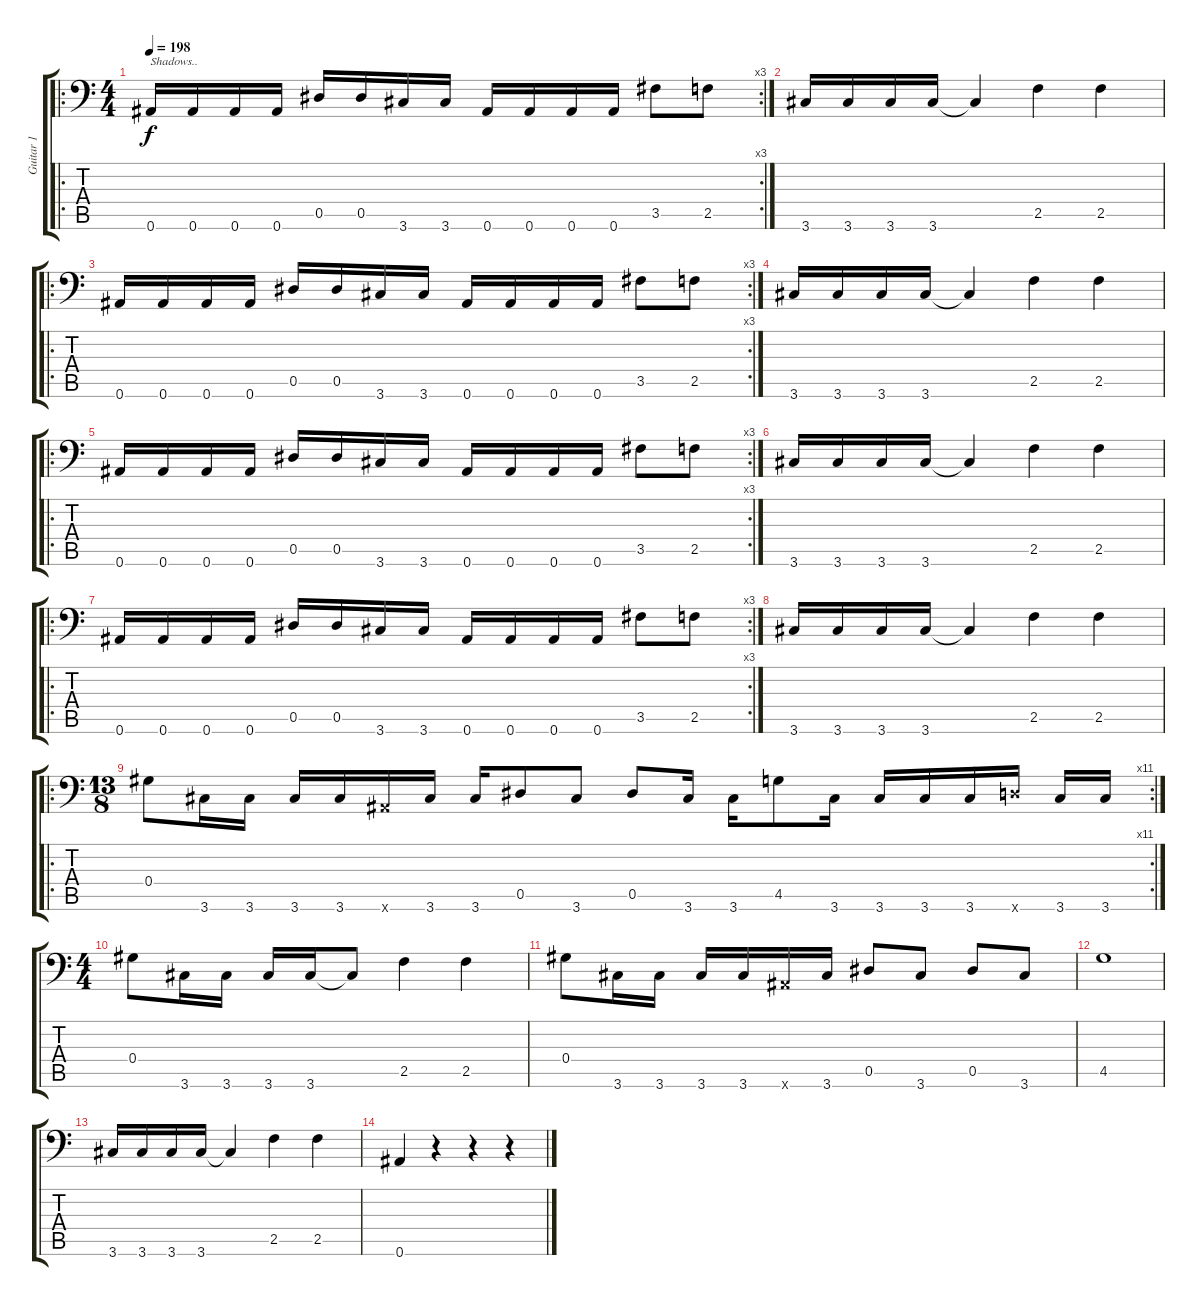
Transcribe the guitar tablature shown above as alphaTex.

\track ("Guitar 1" "Guitar 1") {instrument distortionguitar}
\staff {score tabs}
\tuning (Bb3 F3 Db3 Ab2 Eb2 Bb1) {hide}
\ro
\rc 3
\ts (4 4)
\tempo 198
\clef f4
\ks c
0.6.16{txt "Shadows.." dy f} 0.6.16 0.6.16 0.6.16 0.5.16 0.5.16 3.6.16 3.6.16 0.6.16 0.6.16 0.6.16 0.6.16 3.5.8 2.5.8 |
3.6.16 3.6.16 3.6.16 3.6.16 3.6{t}.4 2.5.4 2.5.4 |
\ro
\rc 3
0.6.16 0.6.16 0.6.16 0.6.16 0.5.16 0.5.16 3.6.16 3.6.16 0.6.16 0.6.16 0.6.16 0.6.16 3.5.8 2.5.8 |
3.6.16 3.6.16 3.6.16 3.6.16 3.6{t}.4 2.5.4 2.5.4 |
\ro
\rc 3
0.6.16 0.6.16 0.6.16 0.6.16 0.5.16 0.5.16 3.6.16 3.6.16 0.6.16 0.6.16 0.6.16 0.6.16 3.5.8 2.5.8 |
3.6.16 3.6.16 3.6.16 3.6.16 3.6{t}.4 2.5.4 2.5.4 |
\ro
\rc 3
0.6.16 0.6.16 0.6.16 0.6.16 0.5.16 0.5.16 3.6.16 3.6.16 0.6.16 0.6.16 0.6.16 0.6.16 3.5.8 2.5.8 |
3.6.16 3.6.16 3.6.16 3.6.16 3.6{t}.4 2.5.4 2.5.4 |
\ro
\rc 11
\ts (13 8)
0.4.8 3.6.16 3.6.16 3.6.16 3.6.16 0.6{x}.16 3.6.16 3.6.16 0.5.8 3.6.8 0.5.8 3.6.16 3.6.16 4.5.8 3.6.16 3.6.16 3.6.16 3.6.16 4.6{x}.16 3.6.16 3.6.16 |
\ts (4 4)
0.4.8 3.6.16 3.6.16 3.6.16 3.6.16 3.6{t}.8 2.5.4 2.5.4 |
0.4.8 3.6.16 3.6.16 3.6.16 3.6.16 0.6{x}.16 3.6.16 0.5.8 3.6.8 0.5.8 3.6.8 |
4.5.1 |
3.6.16 3.6.16 3.6.16 3.6.16 3.6{t}.4 2.5.4 2.5.4 |
0.6.4 r.4 r.4 r.4
